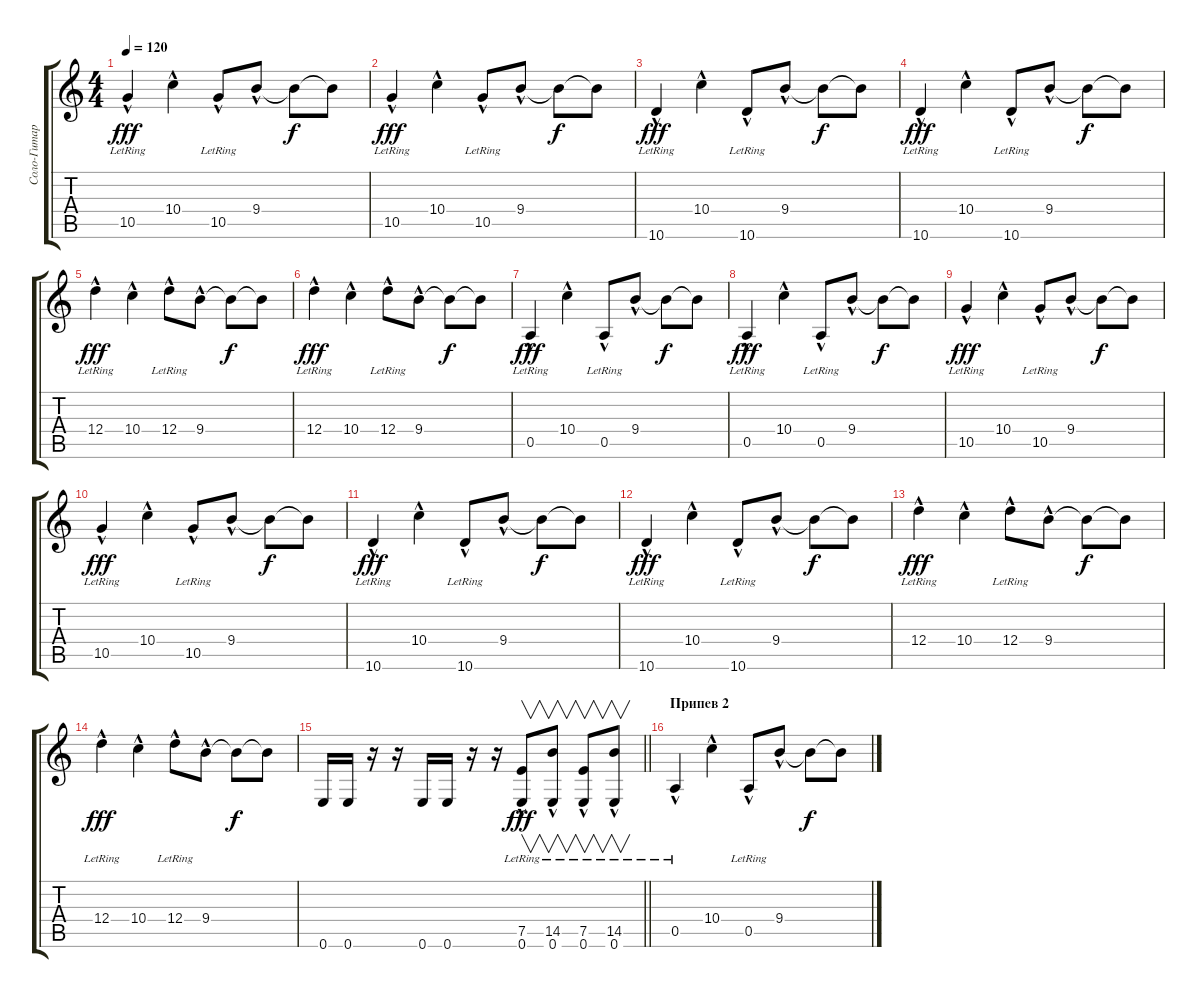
\track ("Соло-Гитара" "Соло-Гитар") {instrument overdrivenguitar}
\staff {score tabs}
\tuning (E4 B3 G3 D3 A2 E2) {hide}
\ts (4 4)
\tempo 120
\clef g2
\ks c
10.5{hac lr}.4{dy fff} 10.4{hac}.4 10.5{hac lr}.8 9.4{hac}.8 9.4{t}.8{dy f} 9.4{t}.8 |
10.5{hac lr}.4{dy fff} 10.4{hac}.4 10.5{hac lr}.8 9.4{hac}.8 9.4{t}.8{dy f} 9.4{t}.8 |
10.6{hac lr}.4{dy fff} 10.4{hac}.4 10.6{hac lr}.8 9.4{hac}.8 9.4{t}.8{dy f} 9.4{t}.8 |
10.6{hac lr}.4{dy fff} 10.4{hac}.4 10.6{hac lr}.8 9.4{hac}.8 9.4{t}.8{dy f} 9.4{t}.8 |
12.4{hac lr}.4{dy fff} 10.4{hac}.4 12.4{hac lr}.8 9.4{hac}.8 9.4{t}.8{dy f} 9.4{t}.8 |
12.4{hac lr}.4{dy fff} 10.4{hac}.4 12.4{hac lr}.8 9.4{hac}.8 9.4{t}.8{dy f} 9.4{t}.8 |
0.5{hac lr}.4{dy fff} 10.4{hac}.4 0.5{hac lr}.8 9.4{hac}.8 9.4{t}.8{dy f} 9.4{t}.8 |
0.5{hac lr}.4{dy fff} 10.4{hac}.4 0.5{hac lr}.8 9.4{hac}.8 9.4{t}.8{dy f} 9.4{t}.8 |
10.5{hac lr}.4{dy fff} 10.4{hac}.4 10.5{hac lr}.8 9.4{hac}.8 9.4{t}.8{dy f} 9.4{t}.8 |
10.5{hac lr}.4{dy fff} 10.4{hac}.4 10.5{hac lr}.8 9.4{hac}.8 9.4{t}.8{dy f} 9.4{t}.8 |
10.6{hac lr}.4{dy fff} 10.4{hac}.4 10.6{hac lr}.8 9.4{hac}.8 9.4{t}.8{dy f} 9.4{t}.8 |
10.6{hac lr}.4{dy fff} 10.4{hac}.4 10.6{hac lr}.8 9.4{hac}.8 9.4{t}.8{dy f} 9.4{t}.8 |
12.4{hac lr}.4{dy fff} 10.4{hac}.4 12.4{hac lr}.8 9.4{hac}.8 9.4{t}.8{dy f} 9.4{t}.8 |
12.4{hac lr}.4{dy fff} 10.4{hac}.4 12.4{hac lr}.8 9.4{hac}.8 9.4{t}.8{dy f} 9.4{t}.8 |
\barLineRight lightlight
0.6.16 0.6.16 r.16 r.16 0.6.16 0.6.16 r.16 r.16 (7.5{hac lr} 0.6{lr}).8{v dy fff} (14.5{hac lr} 0.6{lr}).8{v} (7.5{hac lr} 0.6{lr}).8{v} (14.5{hac lr} 0.6{lr}).8{v} |
\section ("" "Припев 2")
0.5{hac lr}.4 10.4{hac}.4 0.5{hac lr}.8 9.4{hac}.8 9.4{t}.8{dy f} 9.4{t}.8
